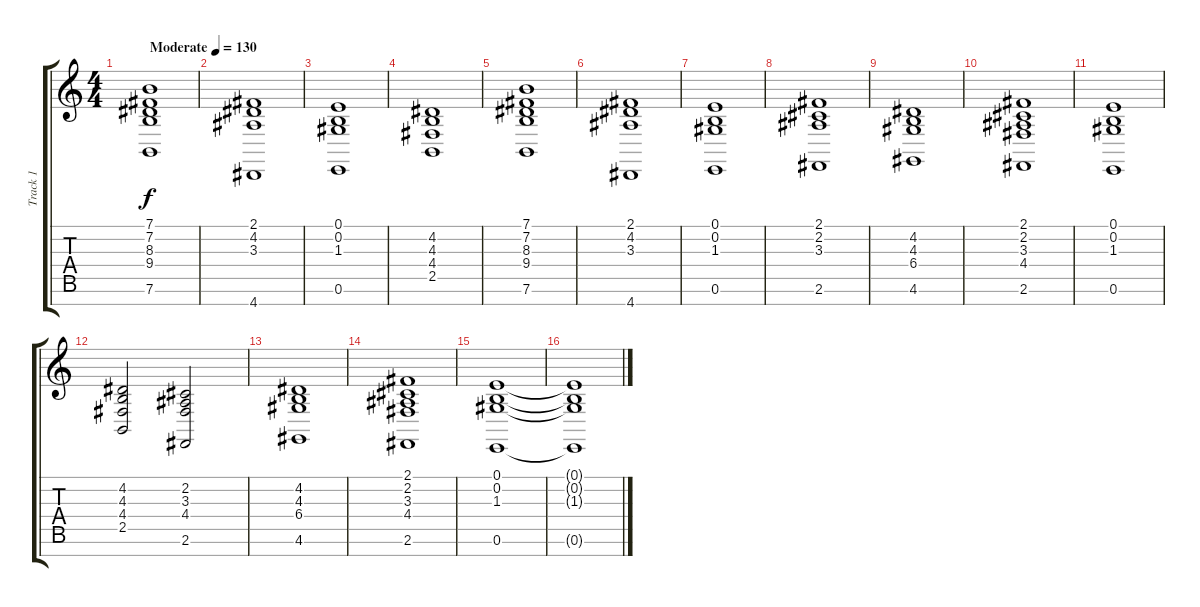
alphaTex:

\track ("Track 1" "Track 1") {instrument acousticgrandpiano}
\staff {score tabs}
\tuning (E4 B3 G3 D3 A2 E2 B1) {hide}
\ts (4 4)
\tempo (130 "Moderate")
\clef g2
\ks c
(7.1 7.2 8.3 9.4 7.6).1{dy f instrument acousticgrandpiano} |
(2.1 4.2 3.3 4.7).1 |
(0.1 0.2 1.3 0.6).1 |
(4.2 4.3 4.4 2.5).1 |
(7.1 7.2 8.3 9.4 7.6).1 |
(2.1 4.2 3.3 4.7).1 |
(0.1 0.2 1.3 0.6).1 |
(2.1 2.2 3.3 2.6).1 |
(4.2 4.3 6.4 4.6).1 |
(2.1 2.2 3.3 4.4 2.6).1 |
(0.1 0.2 1.3 0.6).1 |
(4.2 4.3 4.4 2.5).2 (2.2 3.3 4.4 2.6).2 |
(4.2 4.3 6.4 4.6).1 |
(2.1 2.2 3.3 4.4 2.6).1 |
(0.1 0.2 1.3 0.6).1 |
(0.1{t} 0.2{t} 1.3{t} 0.6{t}).1
